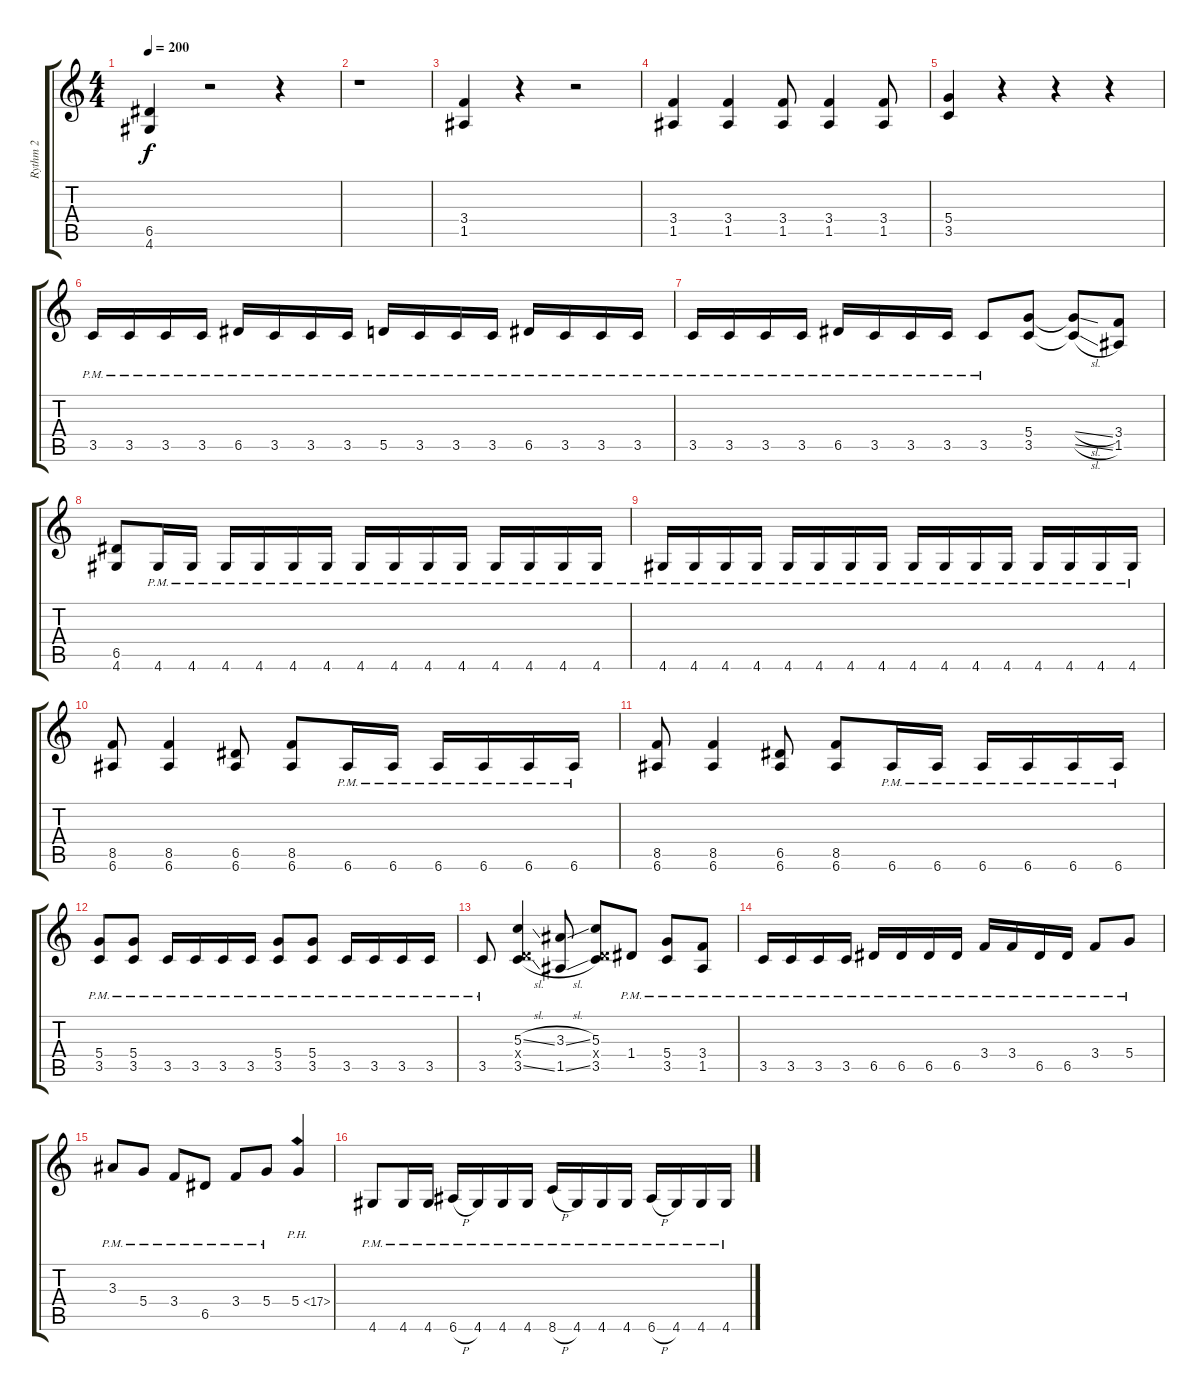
\track ("Rythm 2" "Rythm 2") {instrument distortionguitar}
\staff {score tabs}
\tuning (E4 B3 G3 D3 A2 E2) {hide}
\ts (4 4)
\tempo 200
\clef g2
\ks c
(6.5 4.6).4{dy f} r.2 r.4 |
r.1 |
(3.4 1.5).4 r.4 r.2 |
(3.4 1.5).4 (3.4 1.5).4 (3.4 1.5).8 (3.4 1.5).4 (3.4 1.5).8 |
(5.4 3.5).4 r.4 r.4 r.4 |
3.5{pm}.16 3.5{pm}.16 3.5{pm}.16 3.5{pm}.16 6.5{pm}.16 3.5{pm}.16 3.5{pm}.16 3.5{pm}.16 5.5{pm}.16 3.5{pm}.16 3.5{pm}.16 3.5{pm}.16 6.5{pm}.16 3.5{pm}.16 3.5{pm}.16 3.5{pm}.16 |
3.5{pm}.16 3.5{pm}.16 3.5{pm}.16 3.5{pm}.16 6.5{pm}.16 3.5{pm}.16 3.5{pm}.16 3.5{pm}.16 3.5{pm}.8 (5.4 3.5).8 (5.4{sl t} 3.5{sl t}).8 (3.4 1.5).8 |
(6.5 4.6).8 4.6{pm}.16 4.6{pm}.16 4.6{pm}.16 4.6{pm}.16 4.6{pm}.16 4.6{pm}.16 4.6{pm}.16 4.6{pm}.16 4.6{pm}.16 4.6{pm}.16 4.6{pm}.16 4.6{pm}.16 4.6{pm}.16 4.6{pm}.16 |
4.6{pm}.16 4.6{pm}.16 4.6{pm}.16 4.6{pm}.16 4.6{pm}.16 4.6{pm}.16 4.6{pm}.16 4.6{pm}.16 4.6{pm}.16 4.6{pm}.16 4.6{pm}.16 4.6{pm}.16 4.6{pm}.16 4.6{pm}.16 4.6{pm}.16 4.6{pm}.16 |
(8.5 6.6).8 (8.5 6.6).4 (6.5 6.6).8 (8.5 6.6).8 6.6{pm}.16 6.6{pm}.16 6.6{pm}.16 6.6{pm}.16 6.6{pm}.16 6.6{pm}.16 |
(8.5 6.6).8 (8.5 6.6).4 (6.5 6.6).8 (8.5 6.6).8 6.6{pm}.16 6.6{pm}.16 6.6{pm}.16 6.6{pm}.16 6.6{pm}.16 6.6{pm}.16 |
(5.4{pm} 3.5{pm}).8 (5.4{pm} 3.5{pm}).8 3.5{pm}.16 3.5{pm}.16 3.5{pm}.16 3.5{pm}.16 (5.4{pm} 3.5{pm}).8 (5.4{pm} 3.5{pm}).8 3.5{pm}.16 3.5{pm}.16 3.5{pm}.16 3.5{pm}.16 |
3.5{pm}.8 (5.3{sl} 0.4{x} 3.5{sl}).4 (3.3{sl} 1.5{sl}).8 (5.3 0.4{x} 3.5).8 1.4{pm}.8 (5.4{pm} 3.5{pm}).8 (3.4{pm} 1.5{pm}).8 |
3.5{pm}.16 3.5{pm}.16 3.5{pm}.16 3.5{pm}.16 6.5{pm}.16 6.5{pm}.16 6.5{pm}.16 6.5{pm}.16 3.4{pm}.16 3.4{pm}.16 6.5{pm}.16 6.5{pm}.16 3.4{pm}.8 5.4{pm}.8 |
3.3{pm}.8 5.4{pm}.8 3.4{pm}.8 6.5{pm}.8 3.4{pm}.8 5.4{pm}.8 5.4{ph 12}.4 |
4.6{pm}.8 4.6{pm}.16 4.6{pm}.16 6.6{h pm}.16 4.6{pm}.16 4.6{pm}.16 4.6{pm}.16 8.6{h pm}.16 4.6{pm}.16 4.6{pm}.16 4.6{pm}.16 6.6{h pm}.16 4.6{pm}.16 4.6{pm}.16 4.6{pm}.16
